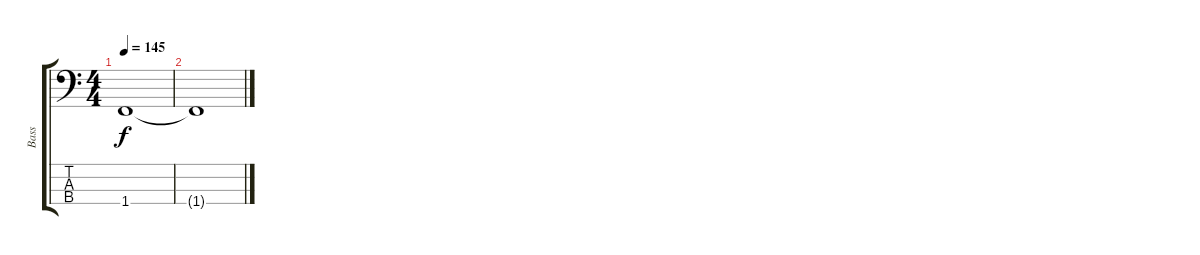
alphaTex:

\track ("Bass" "Bass") {instrument electricbassfinger}
\staff {score tabs}
\tuning (G2 D2 A1 E1) {hide}
\ts (4 4)
\tempo 145
\clef f4
\ks c
1.4.1{dy f} |
1.4{t}.1
